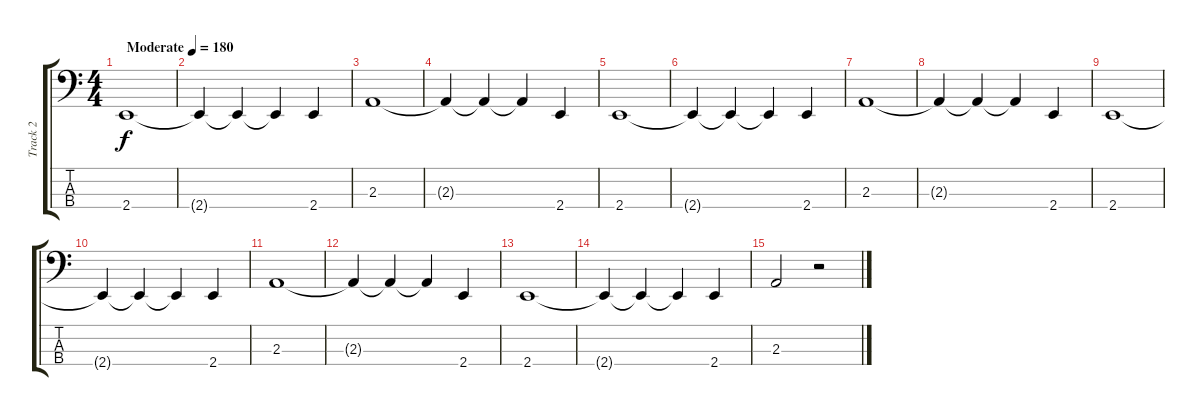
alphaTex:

\track ("Track 2" "Track 2") {instrument electricbassfinger}
\staff {score tabs}
\tuning (F2 C2 G1 D1) {hide}
\ts (4 4)
\tempo (180 "Moderate")
\clef f4
\ks c
2.4.1{dy f instrument electricbassfinger} |
2.4{t}.4 2.4{t}.4 2.4{t}.4 2.4.4 |
2.3.1 |
2.3{t}.4 2.3{t}.4 2.3{t}.4 2.4.4 |
2.4.1 |
2.4{t}.4 2.4{t}.4 2.4{t}.4 2.4.4 |
2.3.1 |
2.3{t}.4 2.3{t}.4 2.3{t}.4 2.4.4 |
2.4.1 |
2.4{t}.4 2.4{t}.4 2.4{t}.4 2.4.4 |
2.3.1 |
2.3{t}.4 2.3{t}.4 2.3{t}.4 2.4.4 |
2.4.1 |
2.4{t}.4 2.4{t}.4 2.4{t}.4 2.4.4 |
2.3.2 r.2
